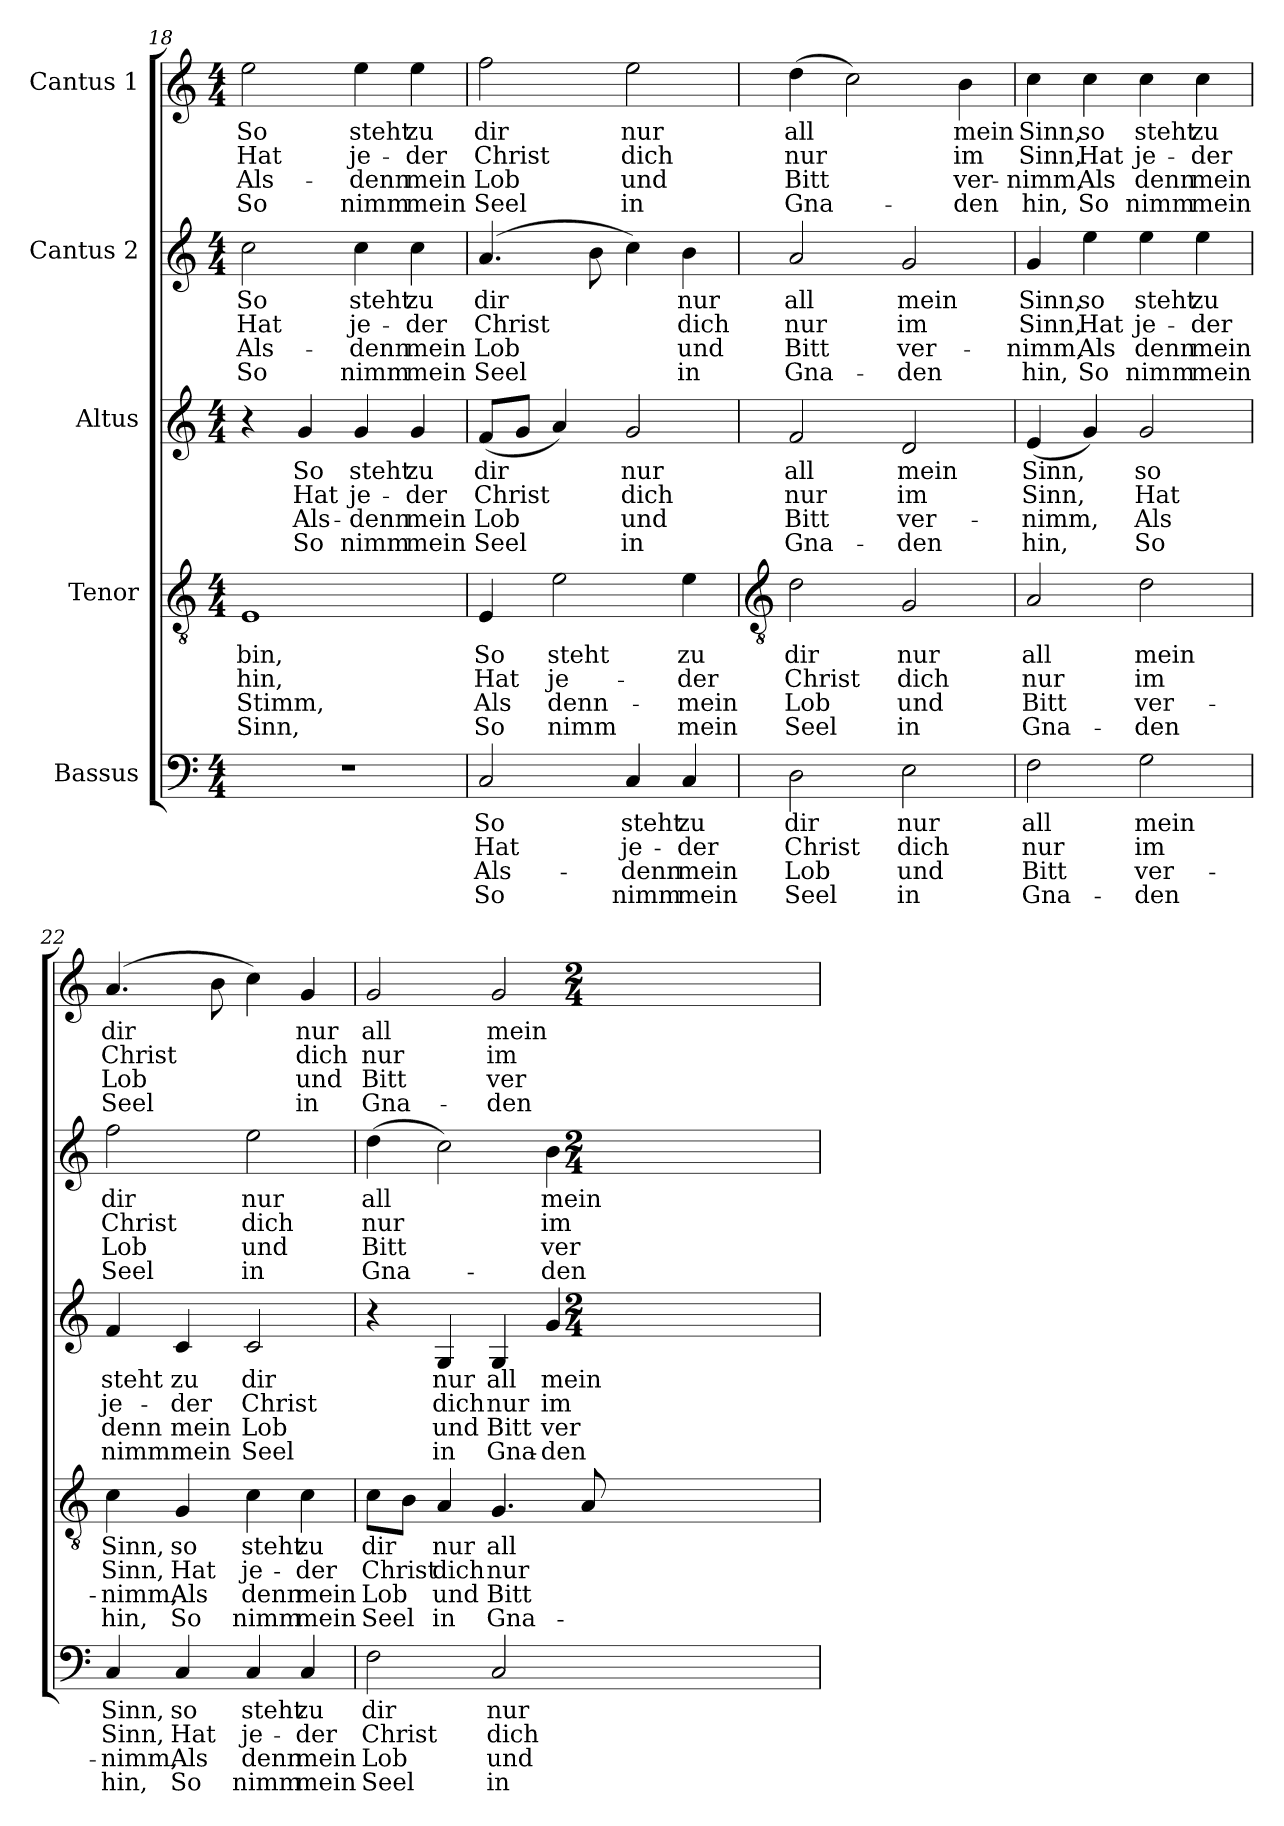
**kern	**text	**text	**text	**text	**kern	**text	**text	**text	**text	**kern	**text	**text	**text	**text	**kern	**text	**text	**text	**text	**kern	**text	**text	**text	**text
*part5	*part5	*part5	*part5	*part5	*part4	*part4	*part4	*part4	*part4	*part3	*part3	*part3	*part3	*part3	*part2	*part2	*part2	*part2	*part2	*part1	*part1	*part1	*part1	*part1
*staff5	*staff5	*staff5	*staff5	*staff5	*staff4	*staff4	*staff4	*staff4	*staff4	*staff3	*staff3	*staff3	*staff3	*staff3	*staff2	*staff2	*staff2	*staff2	*staff2	*staff1	*staff1	*staff1	*staff1	*staff1
*I"Bassus	*	*	*	*	*I"Tenor	*	*	*	*	*I"Altus	*	*	*	*	*I"Cantus 2	*	*	*	*	*I"Cantus 1	*	*	*	*
*clefF4	*	*	*	*	*clefGv2	*	*	*	*	*clefG2	*	*	*	*	*clefG2	*	*	*	*	*clefG2	*	*	*	*
*k[]	*	*	*	*	*k[]	*	*	*	*	*k[]	*	*	*	*	*k[]	*	*	*	*	*k[]	*	*	*	*
*C:	*	*	*	*	*C:	*	*	*	*	*C:	*	*	*	*	*C:	*	*	*	*	*C:	*	*	*	*
*M4/4	*	*	*	*	*M4/4	*	*	*	*	*M4/4	*	*	*	*	*M4/4	*	*	*	*	*M4/4	*	*	*	*
=18	=18	=18	=18	=18	=18	=18	=18	=18	=18	=18	=18	=18	=18	=18	=18	=18	=18	=18	=18	=18	=18	=18	=18	=18
!	!	!	!	!	!	!LO:LY:b	!LO:LY:b	!LO:LY:b	!LO:LY:b	!	!	!	!	!	!	!LO:LY:b	!LO:LY:b	!LO:LY:b	!LO:LY:b	!	!LO:LY:b	!LO:LY:b	!LO:LY:b	!LO:LY:b
1r	.	.	.	.	1E	bin,	hin,	Stimm,	Sinn,	4r	.	.	.	.	2cc	So	Hat	Als-	-So	2ee	So	Hat	Als-	-So
!	!	!	!	!	!	!	!	!	!	!	!LO:LY:b	!LO:LY:b	!LO:LY:b	!LO:LY:b	!	!	!	!	!	!	!	!	!	!
.	.	.	.	.	.	.	.	.	.	4g	So	Hat	Als-	-So	.	.	.	.	.	.	.	.	.	.
!	!	!	!	!	!	!	!	!	!	!	!LO:LY:b	!LO:LY:b	!LO:LY:b	!LO:LY:b	!	!LO:LY:b	!LO:LY:b	!LO:LY:b	!LO:LY:b	!	!LO:LY:b	!LO:LY:b	!LO:LY:b	!LO:LY:b
.	.	.	.	.	.	.	.	.	.	4g	steht	je-	-denn	nimm	4cc	steht	je-	-denn	nimm	4ee	steht	je-	-denn	nimm
!	!	!	!	!	!	!	!	!	!	!	!LO:LY:b	!LO:LY:b	!LO:LY:b	!LO:LY:b	!	!LO:LY:b	!LO:LY:b	!LO:LY:b	!LO:LY:b	!	!LO:LY:b	!LO:LY:b	!LO:LY:b	!LO:LY:b
.	.	.	.	.	.	.	.	.	.	4g	zu	der	mein	mein	4cc	zu	der	mein	mein	4ee	zu	der	mein	mein
!!LO:LB:g=z
=19	=19	=19	=19	=19	=19	=19	=19	=19	=19	=19	=19	=19	=19	=19	=19	=19	=19	=19	=19	=19	=19	=19	=19	=19
!	!LO:LY:b	!LO:LY:b	!LO:LY:b	!LO:LY:b	!	!LO:LY:b	!LO:LY:b	!LO:LY:b	!LO:LY:b	!	!LO:LY:b	!LO:LY:b	!LO:LY:b	!LO:LY:b	!	!LO:LY:b	!LO:LY:b	!LO:LY:b	!LO:LY:b	!	!LO:LY:b	!LO:LY:b	!LO:LY:b	!LO:LY:b
2C	So	Hat	Als-	-So	4E	So	Hat	Als	So	(<8fL	dir	Christ	Lob	Seel	(>4.a	dir	Christ	Lob	Seel	2ff	dir	Christ	Lob	Seel
.	.	.	.	.	.	.	.	.	.	8gJ	.	.	.	.	.	.	.	.	.	.	.	.	.	.
!	!	!	!	!	!	!LO:LY:b	!LO:LY:b	!LO:LY:b	!LO:LY:b	!	!	!	!	!	!	!	!	!	!	!	!	!	!	!
.	.	.	.	.	2e	steht	je-	-denn-	-nimm	4a)	.	.	.	.	.	.	.	.	.	.	.	.	.	.
.	.	.	.	.	.	.	.	.	.	.	.	.	.	.	8b	.	.	.	.	.	.	.	.	.
!	!LO:LY:b	!LO:LY:b	!LO:LY:b	!LO:LY:b	!	!	!	!	!	!	!LO:LY:b	!LO:LY:b	!LO:LY:b	!LO:LY:b	!	!	!	!	!	!	!LO:LY:b	!LO:LY:b	!LO:LY:b	!LO:LY:b
4C	steht	je-	-denn	nimm	.	.	.	.	.	2g	nur	dich	und	in	4cc)	.	.	.	.	2ee	nur	dich	und	in
!	!LO:LY:b	!LO:LY:b	!LO:LY:b	!LO:LY:b	!	!LO:LY:b	!LO:LY:b	!LO:LY:b	!LO:LY:b	!	!	!	!	!	!	!LO:LY:b	!LO:LY:b	!LO:LY:b	!LO:LY:b	!	!	!	!	!
4C	zu	der	mein	mein	4e	zu	der	mein	mein	.	.	.	.	.	4b	nur	dich	und	in	.	.	.	.	.
!!LO:LB:g=z
=20	=20	=20	=20	=20	=20	=20	=20	=20	=20	=20	=20	=20	=20	=20	=20	=20	=20	=20	=20	=20	=20	=20	=20	=20
*	*	*	*	*	*clefGv2	*	*	*	*	*	*	*	*	*	*	*	*	*	*	*	*	*	*	*
!	!LO:LY:b	!LO:LY:b	!LO:LY:b	!LO:LY:b	!	!LO:LY:b	!LO:LY:b	!LO:LY:b	!LO:LY:b	!	!LO:LY:b	!LO:LY:b	!LO:LY:b	!LO:LY:b	!	!LO:LY:b	!LO:LY:b	!LO:LY:b	!LO:LY:b	!	!LO:LY:b	!LO:LY:b	!LO:LY:b	!LO:LY:b
2D	dir	Christ	Lob	Seel	2d	dir	Christ	Lob	Seel	2f	all	nur	Bitt	Gna-	2a	all	nur	Bitt	Gna-	(>4dd	all	nur	Bitt	Gna-
.	.	.	.	.	.	.	.	.	.	.	.	.	.	.	.	.	.	.	.	2cc)	.	.	.	.
!	!LO:LY:b	!LO:LY:b	!LO:LY:b	!LO:LY:b	!	!LO:LY:b	!LO:LY:b	!LO:LY:b	!LO:LY:b	!	!LO:LY:b	!LO:LY:b	!LO:LY:b	!LO:LY:b	!	!LO:LY:b	!LO:LY:b	!LO:LY:b	!LO:LY:b	!	!	!	!	!
2E	nur	dich	und	in	2G	nur	dich	und	in	2d	-mein	im	ver-	-den	2g	-mein	im	ver-	-den	.	.	.	.	.
!	!	!	!	!	!	!	!	!	!	!	!	!	!	!	!	!	!	!	!	!	!LO:LY:b	!LO:LY:b	!LO:LY:b	!LO:LY:b
.	.	.	.	.	.	.	.	.	.	.	.	.	.	.	.	.	.	.	.	4b	-mein	im	ver-	-den
=21	=21	=21	=21	=21	=21	=21	=21	=21	=21	=21	=21	=21	=21	=21	=21	=21	=21	=21	=21	=21	=21	=21	=21	=21
!	!LO:LY:b	!LO:LY:b	!LO:LY:b	!LO:LY:b	!	!LO:LY:b	!LO:LY:b	!LO:LY:b	!LO:LY:b	!	!LO:LY:b	!LO:LY:b	!LO:LY:b	!LO:LY:b	!	!LO:LY:b	!LO:LY:b	!LO:LY:b	!LO:LY:b	!	!LO:LY:b	!LO:LY:b	!LO:LY:b	!LO:LY:b
2F	all	nur	Bitt	Gna-	2A	all	nur	Bitt	Gna-	(<4e	Sinn,	Sinn,	nimm,	hin,	4g	Sinn,	Sinn,	nimm,	hin,	4cc	Sinn,	Sinn,	nimm,	hin,
!	!	!	!	!	!	!	!	!	!	!	!	!	!	!	!	!LO:LY:b	!LO:LY:b	!LO:LY:b	!LO:LY:b	!	!LO:LY:b	!LO:LY:b	!LO:LY:b	!LO:LY:b
.	.	.	.	.	.	.	.	.	.	4g)	.	.	.	.	4ee	so	Hat	Als	So	4cc	so	Hat	Als	So
!	!LO:LY:b	!LO:LY:b	!LO:LY:b	!LO:LY:b	!	!LO:LY:b	!LO:LY:b	!LO:LY:b	!LO:LY:b	!	!LO:LY:b	!LO:LY:b	!LO:LY:b	!LO:LY:b	!	!LO:LY:b	!LO:LY:b	!LO:LY:b	!LO:LY:b	!	!LO:LY:b	!LO:LY:b	!LO:LY:b	!LO:LY:b
2G	-mein	im	ver-	-den	2d	-mein	im	ver-	-den	2g	so	Hat	Als	So	4ee	steht	je-	-denn	nimm	4cc	steht	je-	-denn	nimm
!	!	!	!	!	!	!	!	!	!	!	!	!	!	!	!	!LO:LY:b	!LO:LY:b	!LO:LY:b	!LO:LY:b	!	!LO:LY:b	!LO:LY:b	!LO:LY:b	!LO:LY:b
.	.	.	.	.	.	.	.	.	.	.	.	.	.	.	4ee	zu	der	mein	mein	4cc	zu	der	mein	mein
=22	=22	=22	=22	=22	=22	=22	=22	=22	=22	=22	=22	=22	=22	=22	=22	=22	=22	=22	=22	=22	=22	=22	=22	=22
!	!LO:LY:b	!LO:LY:b	!LO:LY:b	!LO:LY:b	!	!LO:LY:b	!LO:LY:b	!LO:LY:b	!LO:LY:b	!	!LO:LY:b	!LO:LY:b	!LO:LY:b	!LO:LY:b	!	!LO:LY:b	!LO:LY:b	!LO:LY:b	!LO:LY:b	!	!LO:LY:b	!LO:LY:b	!LO:LY:b	!LO:LY:b
4C	Sinn,	Sinn,	nimm,	hin,	4c	Sinn,	Sinn,	nimm,	hin,	4f	steht	je-	-denn	nimm	2ff	dir	Christ	Lob	Seel	(>4.a	dir	Christ	Lob	Seel
!	!LO:LY:b	!LO:LY:b	!LO:LY:b	!LO:LY:b	!	!LO:LY:b	!LO:LY:b	!LO:LY:b	!LO:LY:b	!	!LO:LY:b	!LO:LY:b	!LO:LY:b	!LO:LY:b	!	!	!	!	!	!	!	!	!	!
4C	so	Hat	Als	So	4G	so	Hat	Als	So	4c	zu	der	mein	mein	.	.	.	.	.	.	.	.	.	.
.	.	.	.	.	.	.	.	.	.	.	.	.	.	.	.	.	.	.	.	8b	.	.	.	.
!	!LO:LY:b	!LO:LY:b	!LO:LY:b	!LO:LY:b	!	!LO:LY:b	!LO:LY:b	!LO:LY:b	!LO:LY:b	!	!LO:LY:b	!LO:LY:b	!LO:LY:b	!LO:LY:b	!	!LO:LY:b	!LO:LY:b	!LO:LY:b	!LO:LY:b	!	!	!	!	!
4C	steht	je-	-denn	nimm	4c	steht	je-	-denn	nimm	2c	dir	Christ	Lob	Seel	2ee	nur	dich	und	in	4cc)	.	.	.	.
!	!LO:LY:b	!LO:LY:b	!LO:LY:b	!LO:LY:b	!	!LO:LY:b	!LO:LY:b	!LO:LY:b	!LO:LY:b	!	!	!	!	!	!	!	!	!	!	!	!LO:LY:b	!LO:LY:b	!LO:LY:b	!LO:LY:b
4C	zu	der	mein	mein	4c	zu	der	mein	mein	.	.	.	.	.	.	.	.	.	.	4g	nur	dich	und	in
=23	=23	=23	=23	=23	=23	=23	=23	=23	=23	=23	=23	=23	=23	=23	=23	=23	=23	=23	=23	=23	=23	=23	=23	=23
!	!LO:LY:b	!LO:LY:b	!LO:LY:b	!LO:LY:b	!	!LO:LY:b	!LO:LY:b	!LO:LY:b	!LO:LY:b	!	!	!	!	!	!	!LO:LY:b	!LO:LY:b	!LO:LY:b	!LO:LY:b	!	!LO:LY:b	!LO:LY:b	!LO:LY:b	!LO:LY:b
2F	dir	Christ	Lob	Seel	8cL	dir	Christ	Lob	Seel	4r	.	.	.	.	(>4dd	all	nur	Bitt	Gna-	2g	all	nur	Bitt	Gna-
.	.	.	.	.	8BJ	.	.	.	.	.	.	.	.	.	.	.	.	.	.	.	.	.	.	.
!	!	!	!	!	!	!LO:LY:b	!LO:LY:b	!LO:LY:b	!LO:LY:b	!	!LO:LY:b	!LO:LY:b	!LO:LY:b	!LO:LY:b	!	!	!	!	!	!	!	!	!	!
.	.	.	.	.	4A	nur	dich	und	in	4G	nur	dich	und	in	2cc)	.	.	.	.	.	.	.	.	.
!	!LO:LY:b	!LO:LY:b	!LO:LY:b	!LO:LY:b	!	!LO:LY:b	!LO:LY:b	!LO:LY:b	!LO:LY:b	!	!LO:LY:b	!LO:LY:b	!LO:LY:b	!LO:LY:b	!	!	!	!	!	!	!LO:LY:b	!LO:LY:b	!LO:LY:b	!LO:LY:b
2C	nur	dich	und	in	4.G	all	nur	Bitt	Gna-	4G	all	nur	Bitt	Gna-	.	.	.	.	.	2g	-mein	im	ver-	-den
!	!	!	!	!	!	!	!	!	!	!	!LO:LY:b	!LO:LY:b	!LO:LY:b	!LO:LY:b	!	!LO:LY:b	!LO:LY:b	!LO:LY:b	!LO:LY:b	!	!	!	!	!
.	.	.	.	.	.	.	.	.	.	4g	-mein	im	ver-	-den	4b	-mein	im	ver-	-den	.	.	.	.	.
.	.	.	.	.	8A	.	.	.	.	.	.	.	.	.	.	.	.	.	.	.	.	.	.	.
*	*	*	*	*	*	*	*	*	*	*M2/4	*	*	*	*	*M2/4	*	*	*	*	*M2/4	*	*	*	*
=	=	=	=	=	=	=	=	=	=	=	=	=	=	=	=	=	=	=	=	=	=	=	=	=
*-	*-	*-	*-	*-	*-	*-	*-	*-	*-	*-	*-	*-	*-	*-	*-	*-	*-	*-	*-	*-	*-	*-	*-	*-
